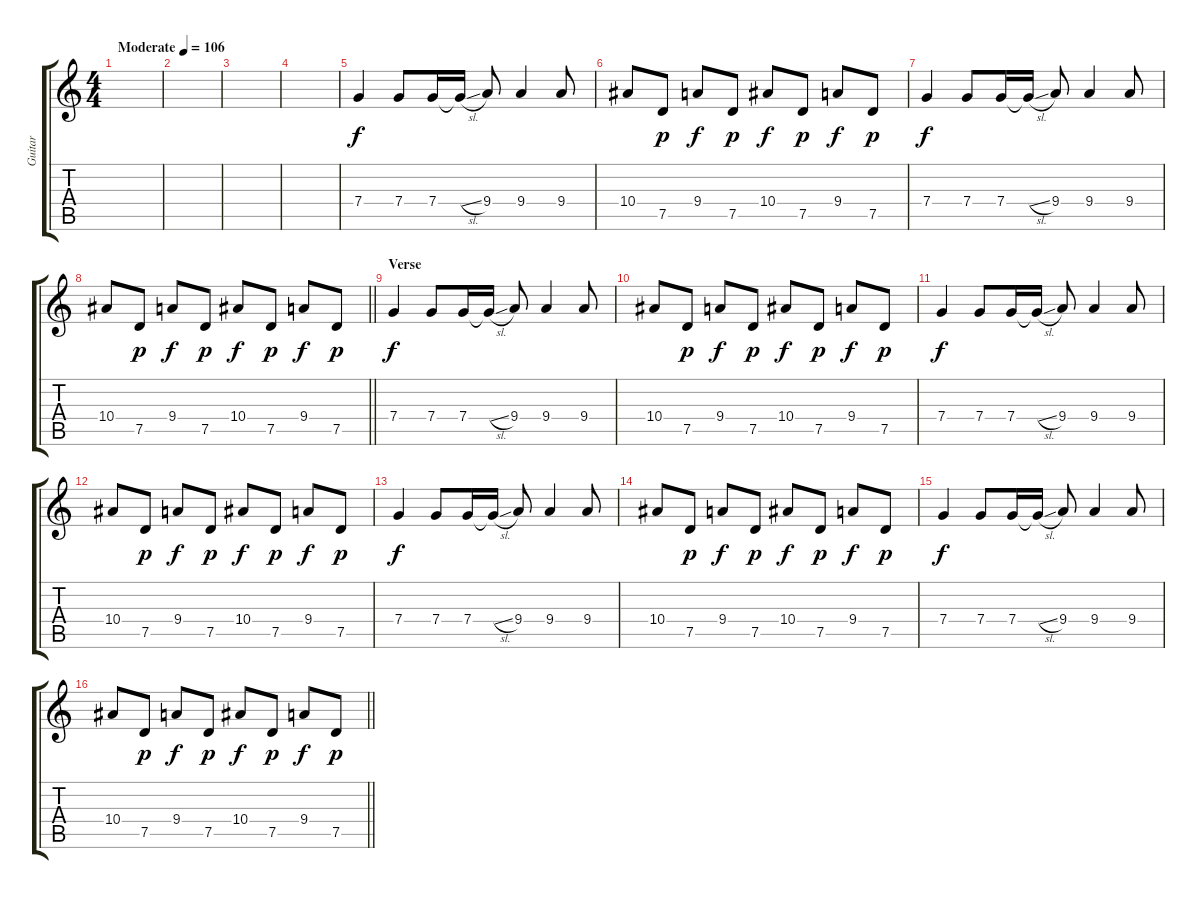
\track ("Guitar" "Guitar") {instrument electricguitarclean}
\staff {score tabs}
\tuning (D4 A3 F3 C3 G2 C2) {hide}
\ts (4 4)
\tempo (106 "Moderate")
\clef g2
\ks c
|
|
|
|
7.4.4 7.4.8 7.4.16 7.4{sl t}.16 9.4.8 9.4.4 9.4.8 |
10.4.8 7.5.8{dy p} 9.4.8{dy f} 7.5.8{dy p} 10.4.8{dy f} 7.5.8{dy p} 9.4.8{dy f} 7.5.8{dy p} |
7.4.4{dy f} 7.4.8 7.4.16 7.4{sl t}.16 9.4.8 9.4.4 9.4.8 |
\barLineRight lightlight
10.4.8 7.5.8{dy p} 9.4.8{dy f} 7.5.8{dy p} 10.4.8{dy f} 7.5.8{dy p} 9.4.8{dy f} 7.5.8{dy p} |
\section ("" "Verse")
7.4.4{dy f} 7.4.8 7.4.16 7.4{sl t}.16 9.4.8 9.4.4 9.4.8 |
10.4.8 7.5.8{dy p} 9.4.8{dy f} 7.5.8{dy p} 10.4.8{dy f} 7.5.8{dy p} 9.4.8{dy f} 7.5.8{dy p} |
7.4.4{dy f} 7.4.8 7.4.16 7.4{sl t}.16 9.4.8 9.4.4 9.4.8 |
10.4.8 7.5.8{dy p} 9.4.8{dy f} 7.5.8{dy p} 10.4.8{dy f} 7.5.8{dy p} 9.4.8{dy f} 7.5.8{dy p} |
7.4.4{dy f} 7.4.8 7.4.16 7.4{sl t}.16 9.4.8 9.4.4 9.4.8 |
10.4.8 7.5.8{dy p} 9.4.8{dy f} 7.5.8{dy p} 10.4.8{dy f} 7.5.8{dy p} 9.4.8{dy f} 7.5.8{dy p} |
7.4.4{dy f} 7.4.8 7.4.16 7.4{sl t}.16 9.4.8 9.4.4 9.4.8 |
\barLineRight lightlight
10.4.8 7.5.8{dy p} 9.4.8{dy f} 7.5.8{dy p} 10.4.8{dy f} 7.5.8{dy p} 9.4.8{dy f} 7.5.8{dy p}
